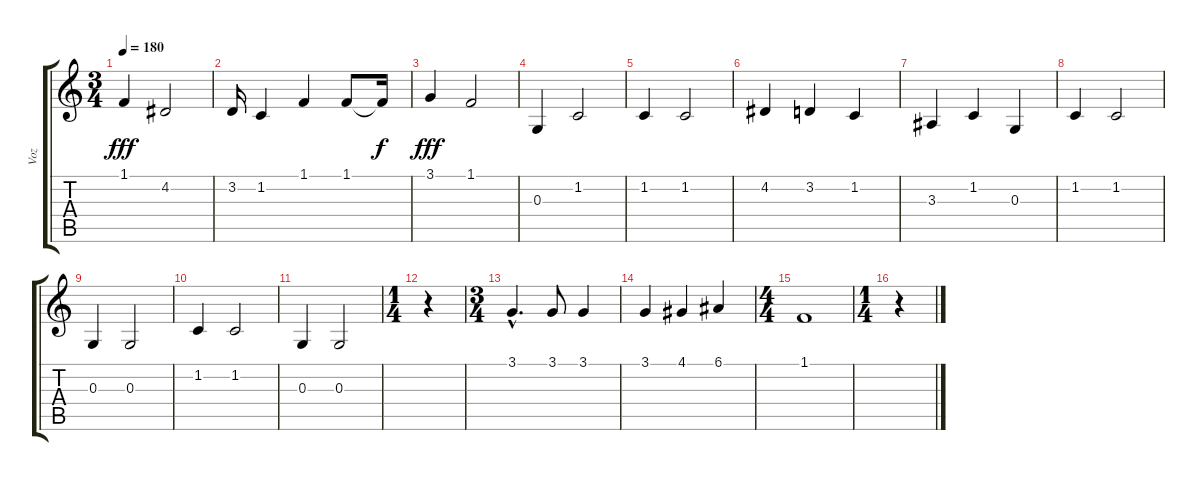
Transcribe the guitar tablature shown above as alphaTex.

\track ("Voz" "Voz") {instrument pad4choir}
\staff {score tabs}
\tuning (E4 B3 G3 D3 A2 E2) {hide}
\ts (3 4)
\tempo 180
\clef g2
\ks c
1.1.4{dy fff} 4.2.2 |
3.2.16 1.2.4 1.1.4 1.1.8 1.1{t}.16{dy f} |
3.1.4{dy fff} 1.1.2 |
0.3.4 1.2.2 |
1.2.4 1.2.2 |
4.2.4 3.2.4 1.2.4 |
3.3.4 1.2.4 0.3.4 |
1.2.4 1.2.2 |
0.3.4 0.3.2 |
1.2.4 1.2.2 |
0.3.4 0.3.2 |
\ts (1 4)
r.4 |
\ts (3 4)
3.1{hac}.4{d} 3.1.8 3.1.4 |
3.1.4 4.1.4 6.1.4 |
\ts (4 4)
1.1.1 |
\ts (1 4)
r.4
